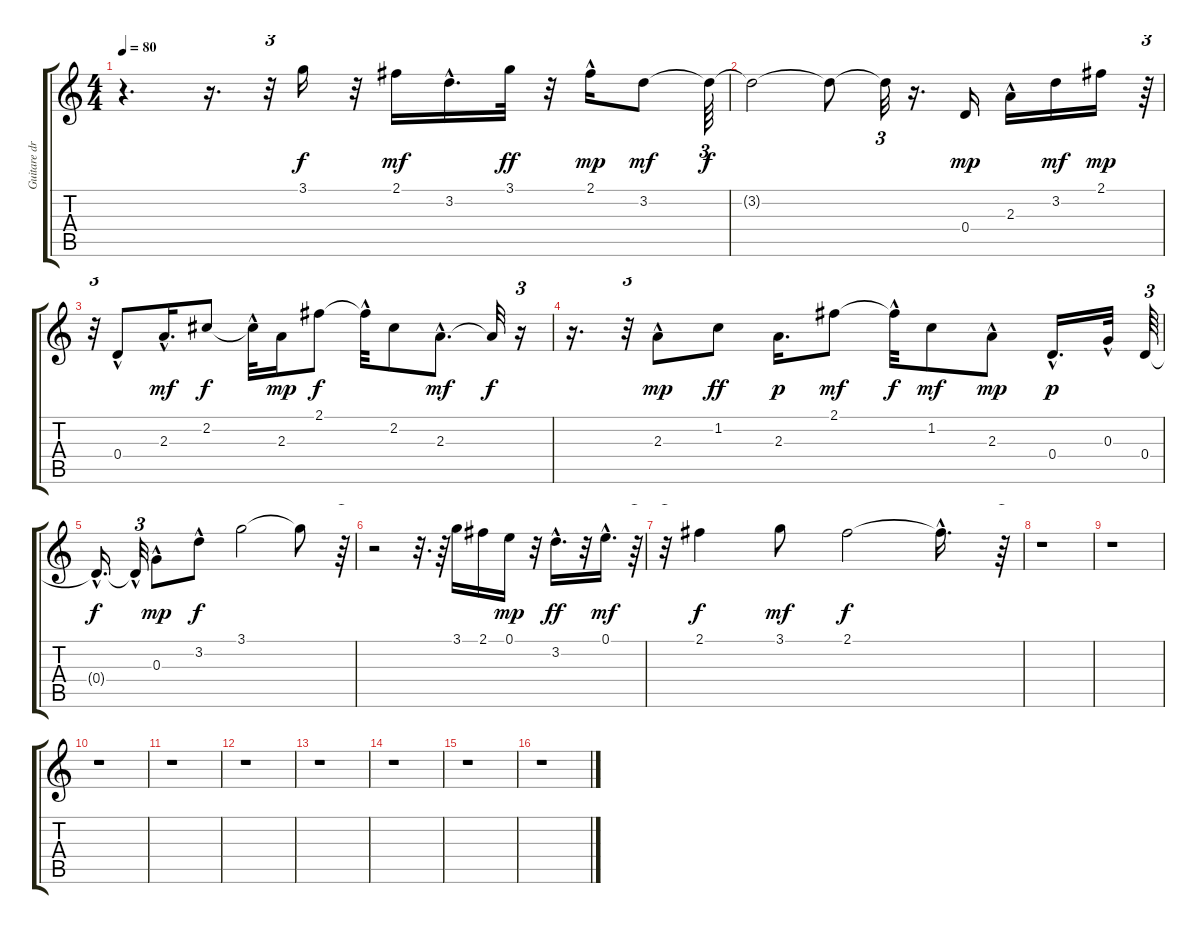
\track ("Guitare droite" "Guitare dr") {instrument acousticguitarsteel}
\staff {score tabs}
\tuning (E4 B3 G3 D3 A2 E2) {hide}
\ts (4 4)
\tempo 80
\clef g2
\ks c
r.4{d dy f} r.16{d} r.32{tu (3 2)} 3.1.16 r.32 2.1.16{dy mf} 3.2{hac}.16{d} 3.1.32{dy ff} r.32 2.1{hac}.16{dy mp} 3.2.8{dy mf} 3.2{t}.64{tu (3 2) dy f} |
3.2{t}.2 3.2{t}.8 3.2{t}.32{tu (3 2)} r.16{d} 0.4.16{dy mp} 2.3{hac}.16 3.2.16{dy mf} 2.1.16{dy mp} r.64{tu (3 2)} |
r.32{tu (3 2)} 0.4{hac}.8 2.3{hac}.16{d dy mf} 2.2.8{dy f} 2.2{hac t}.32 2.3.16{dy mp} 2.1.8{dy f} 2.1{hac t}.32 2.2.8 2.3{hac}.8{d dy mf} 2.3{t}.32{dy f} r.16{tu (3 2)} |
r.16{d} r.32{tu (3 2)} 2.3{hac}.8{dy mp} 1.2.8{dy ff} 2.3.16{d dy p} 2.1.8{dy mf} 2.1{hac t}.32{dy f} 1.2.8{dy mf} 2.3{hac}.8{dy mp} 0.4{hac}.16{d dy p} 0.3{hac}.32 0.4.64{tu (3 2)} |
0.4{hac t}.16{d dy f} 0.4{hac t}.32{tu (3 2)} 0.3{hac}.8{dy mp} 3.2{hac}.8{dy f} 3.1.2 3.1{t}.8 r.64{tu (3 2)} |
r.2 r.32{d} r.64 3.1.16 2.1.16 0.1.16{dy mp} r.32 3.2{hac}.16{d dy ff} r.32 0.1{hac}.16{d dy mf} r.64{tu (3 2)} |
r.32{tu (3 2)} 2.1.4{dy f} 3.1.8{dy mf} 2.1.2{dy f} 2.1{hac t}.16{d} r.64{tu (3 2)} |
r.1 |
r.1 |
r.1 |
r.1 |
r.1 |
r.1 |
r.1 |
r.1 |
r.1
